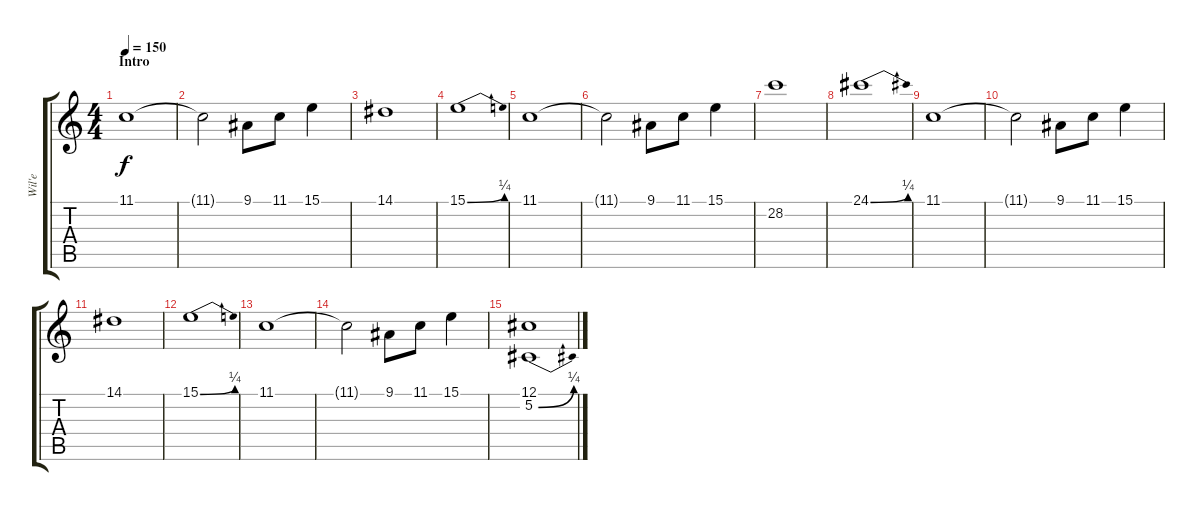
\track ("Wil'e" "Wil'e") {instrument stringensemble1}
\staff {score tabs}
\tuning (Db4 Ab3 E3 B2 Gb2 Db2) {hide}
\ts (4 4)
\section ("" "Intro")
\tempo 150
\clef g2
\ks c
11.1.1{dy f instrument stringensemble1} |
11.1{t}.2 9.1.8 11.1.8 15.1.4 |
14.1.1 |
15.1{be (bend 0 0 60 1)}.1 |
11.1.1 |
11.1{t}.2 9.1.8 11.1.8 15.1.4 |
28.2.1 |
24.1{be (bend 0 0 60 1)}.1 |
11.1.1 |
11.1{t}.2 9.1.8 11.1.8 15.1.4 |
14.1.1 |
15.1{be (bend 0 0 60 1)}.1 |
11.1.1 |
11.1{t}.2 9.1.8 11.1.8 15.1.4 |
(12.1 5.2{be (bend 0 0 60 1)}).1
